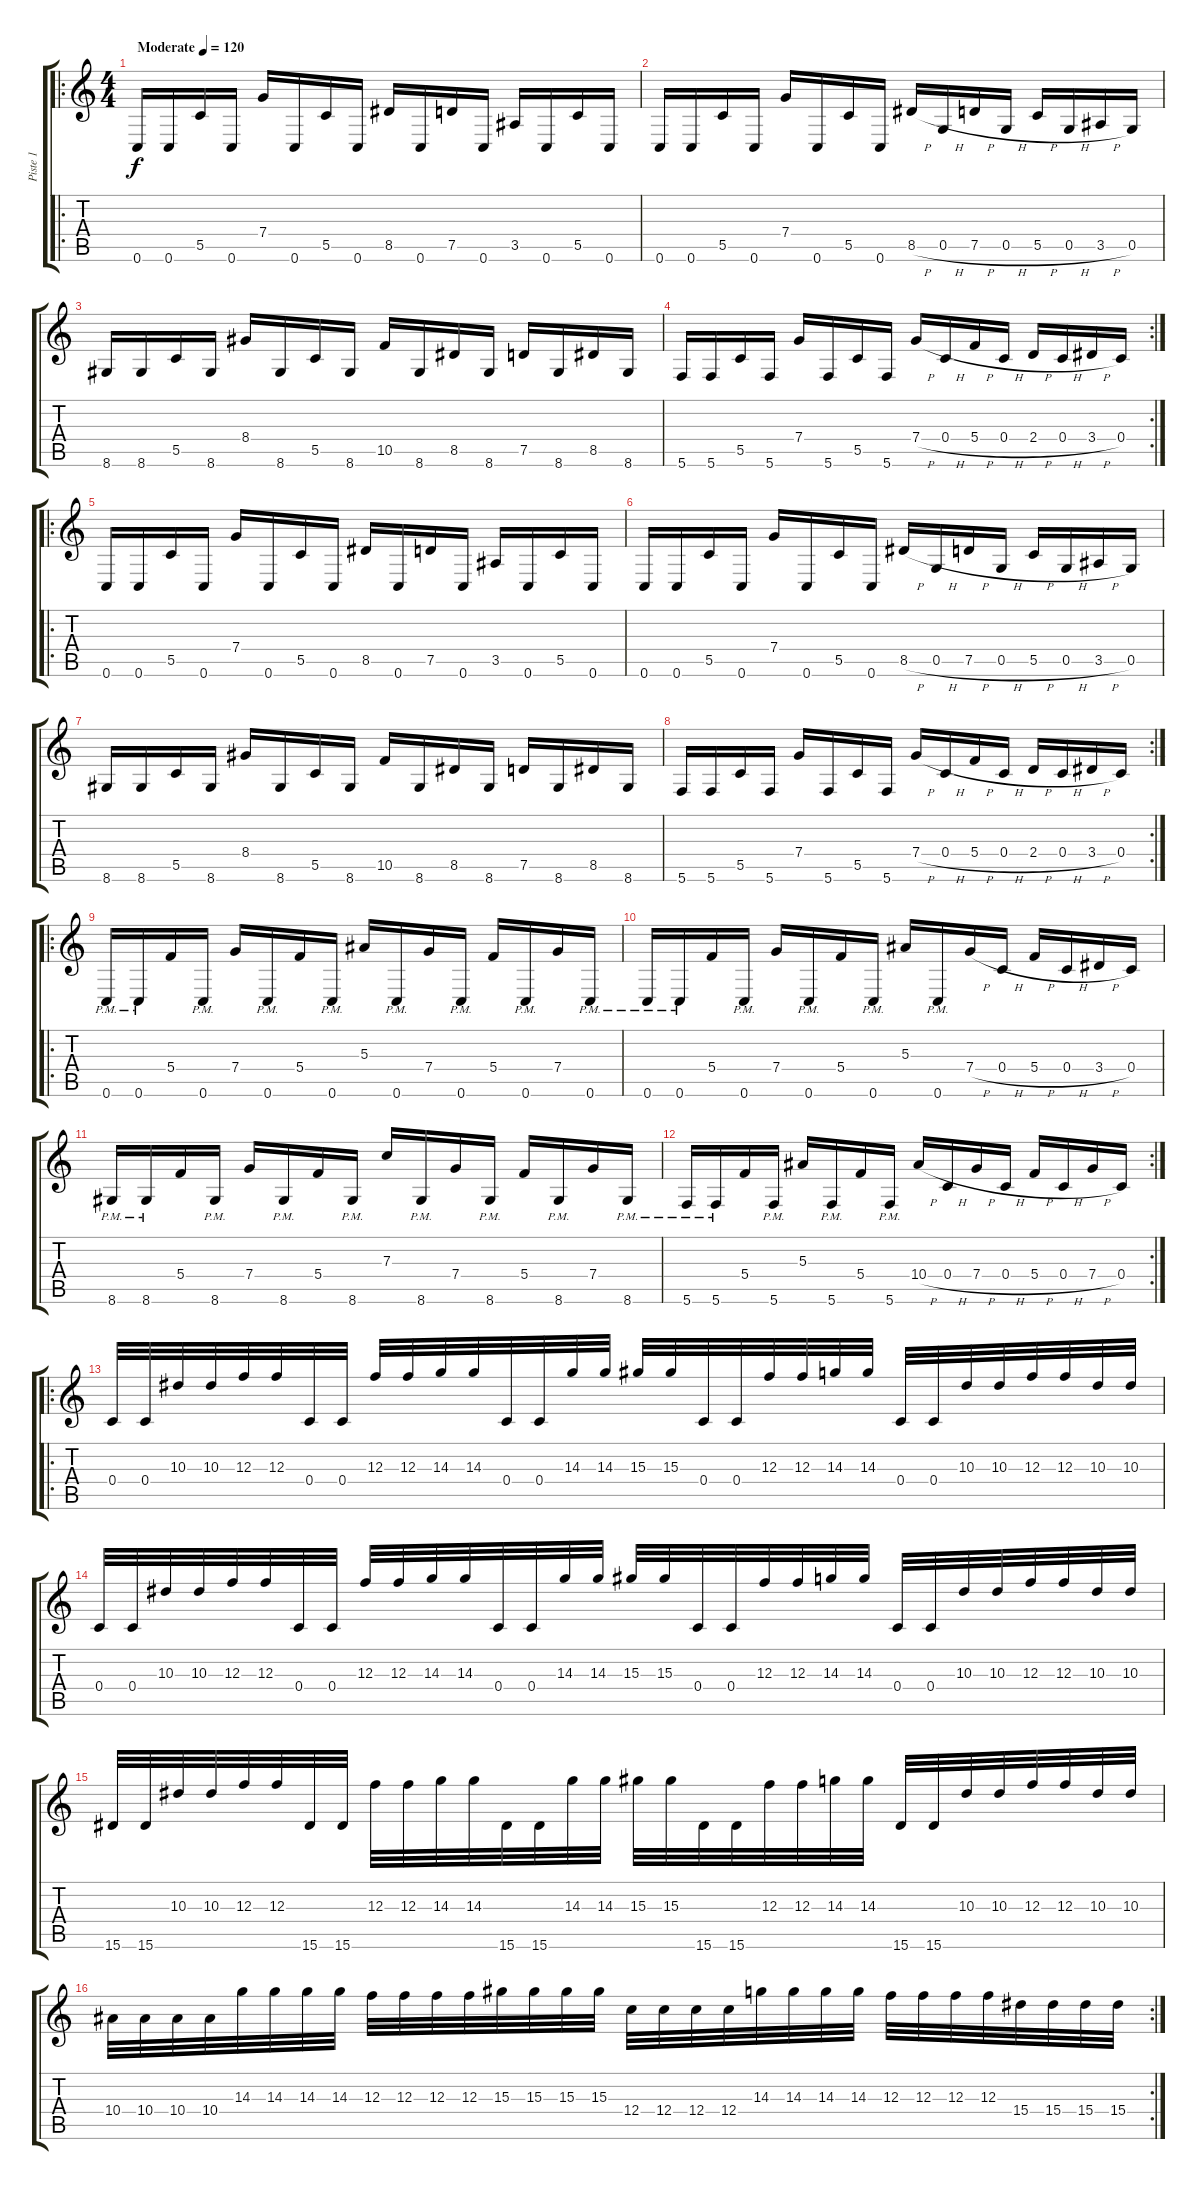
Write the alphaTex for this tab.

\track ("Piste 1" "Piste 1") {instrument distortionguitar}
\staff {score tabs}
\tuning (D4 A3 F3 C3 G2 C2) {hide}
\ro
\ts (4 4)
\tempo (120 "Moderate")
\clef g2
\ks c
0.6.16{dy f instrument distortionguitar} 0.6.16 5.5.16 0.6.16 7.4.16 0.6.16 5.5.16 0.6.16 8.5.16 0.6.16 7.5.16 0.6.16 3.5.16 0.6.16 5.5.16 0.6.16 |
0.6.16 0.6.16 5.5.16 0.6.16 7.4.16 0.6.16 5.5.16 0.6.16 8.5{h}.16 0.5{h}.16 7.5{h}.16 0.5{h}.16 5.5{h}.16 0.5{h}.16 3.5{h}.16 0.5.16 |
8.6.16 8.6.16 5.5.16 8.6.16 8.4.16 8.6.16 5.5.16 8.6.16 10.5.16 8.6.16 8.5.16 8.6.16 7.5.16 8.6.16 8.5.16 8.6.16 |
\rc 2
5.6.16 5.6.16 5.5.16 5.6.16 7.4.16 5.6.16 5.5.16 5.6.16 7.4{h}.16 0.4{h}.16 5.4{h}.16 0.4{h}.16 2.4{h}.16 0.4{h}.16 3.4{h}.16 0.4.16 |
\ro
0.6.16 0.6.16 5.5.16 0.6.16 7.4.16 0.6.16 5.5.16 0.6.16 8.5.16 0.6.16 7.5.16 0.6.16 3.5.16 0.6.16 5.5.16 0.6.16 |
0.6.16 0.6.16 5.5.16 0.6.16 7.4.16 0.6.16 5.5.16 0.6.16 8.5{h}.16 0.5{h}.16 7.5{h}.16 0.5{h}.16 5.5{h}.16 0.5{h}.16 3.5{h}.16 0.5.16 |
8.6.16 8.6.16 5.5.16 8.6.16 8.4.16 8.6.16 5.5.16 8.6.16 10.5.16 8.6.16 8.5.16 8.6.16 7.5.16 8.6.16 8.5.16 8.6.16 |
\rc 2
5.6.16 5.6.16 5.5.16 5.6.16 7.4.16 5.6.16 5.5.16 5.6.16 7.4{h}.16 0.4{h}.16 5.4{h}.16 0.4{h}.16 2.4{h}.16 0.4{h}.16 3.4{h}.16 0.4.16 |
\ro
0.6{pm}.16 0.6{pm}.16 5.4.16 0.6{pm}.16 7.4.16 0.6{pm}.16 5.4.16 0.6{pm}.16 5.3.16 0.6{pm}.16 7.4.16 0.6{pm}.16 5.4.16 0.6{pm}.16 7.4.16 0.6{pm}.16 |
0.6{pm}.16 0.6{pm}.16 5.4.16 0.6{pm}.16 7.4.16 0.6{pm}.16 5.4.16 0.6{pm}.16 5.3.16 0.6{pm}.16 7.4{h}.16 0.4{h}.16 5.4{h}.16 0.4{h}.16 3.4{h}.16 0.4.16 |
8.6{pm}.16 8.6{pm}.16 5.4.16 8.6{pm}.16 7.4.16 8.6{pm}.16 5.4.16 8.6{pm}.16 7.3.16 8.6{pm}.16 7.4.16 8.6{pm}.16 5.4.16 8.6{pm}.16 7.4.16 8.6{pm}.16 |
\rc 2
5.6{pm}.16 5.6{pm}.16 5.4.16 5.6{pm}.16 5.3.16 5.6{pm}.16 5.4.16 5.6{pm}.16 10.4{h}.16 0.4{h}.16 7.4{h}.16 0.4{h}.16 5.4{h}.16 0.4{h}.16 7.4{h}.16 0.4.16 |
\ro
0.4.32 0.4.32 10.3.32 10.3.32 12.3.32 12.3.32 0.4.32 0.4.32 12.3.32 12.3.32 14.3.32 14.3.32 0.4.32 0.4.32 14.3.32 14.3.32 15.3.32 15.3.32 0.4.32 0.4.32 12.3.32 12.3.32 14.3.32 14.3.32 0.4.32 0.4.32 10.3.32 10.3.32 12.3.32 12.3.32 10.3.32 10.3.32 |
0.4.32 0.4.32 10.3.32 10.3.32 12.3.32 12.3.32 0.4.32 0.4.32 12.3.32 12.3.32 14.3.32 14.3.32 0.4.32 0.4.32 14.3.32 14.3.32 15.3.32 15.3.32 0.4.32 0.4.32 12.3.32 12.3.32 14.3.32 14.3.32 0.4.32 0.4.32 10.3.32 10.3.32 12.3.32 12.3.32 10.3.32 10.3.32 |
15.6.32 15.6.32 10.3.32 10.3.32 12.3.32 12.3.32 15.6.32 15.6.32 12.3.32 12.3.32 14.3.32 14.3.32 15.6.32 15.6.32 14.3.32 14.3.32 15.3.32 15.3.32 15.6.32 15.6.32 12.3.32 12.3.32 14.3.32 14.3.32 15.6.32 15.6.32 10.3.32 10.3.32 12.3.32 12.3.32 10.3.32 10.3.32 |
\rc 2
10.4.32 10.4.32 10.4.32 10.4.32 14.3.32 14.3.32 14.3.32 14.3.32 12.3.32 12.3.32 12.3.32 12.3.32 15.3.32 15.3.32 15.3.32 15.3.32 12.4.32 12.4.32 12.4.32 12.4.32 14.3.32 14.3.32 14.3.32 14.3.32 12.3.32 12.3.32 12.3.32 12.3.32 15.4.32 15.4.32 15.4.32 15.4.32
